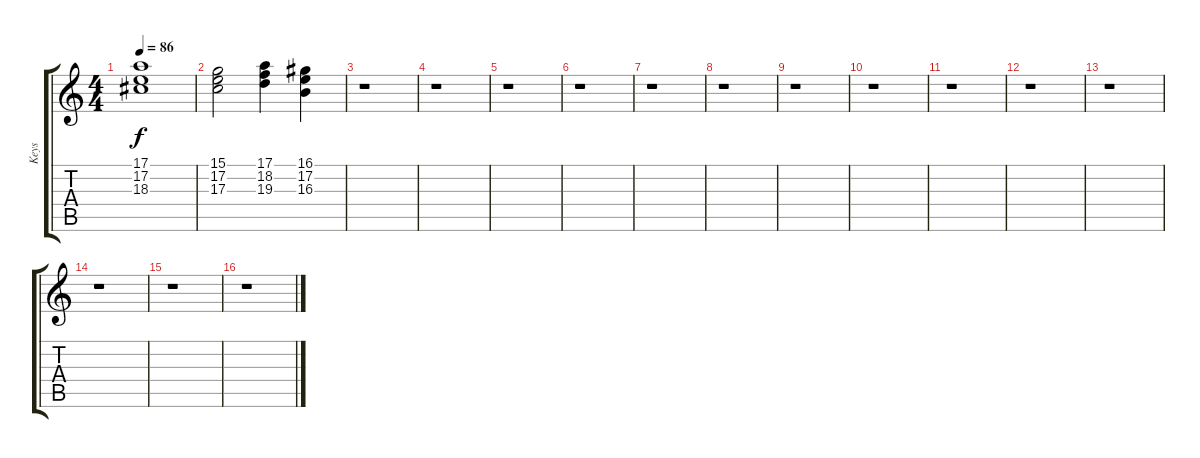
\track ("Keys" "Keys") {instrument rockorgan}
\staff {score tabs}
\tuning (E4 B3 G3 D3 A2 E2) {hide}
\ts (4 4)
\tempo 86
\clef g2
\ks c
(17.1 17.2 18.3).1{dy f} |
(15.1 17.2 17.3).2 (17.1 18.2 19.3).4 (16.1 17.2 16.3).4 |
r.1 |
r.1 |
r.1 |
r.1 |
r.1 |
r.1 |
r.1 |
r.1 |
r.1 |
r.1 |
r.1 |
r.1 |
r.1 |
r.1
